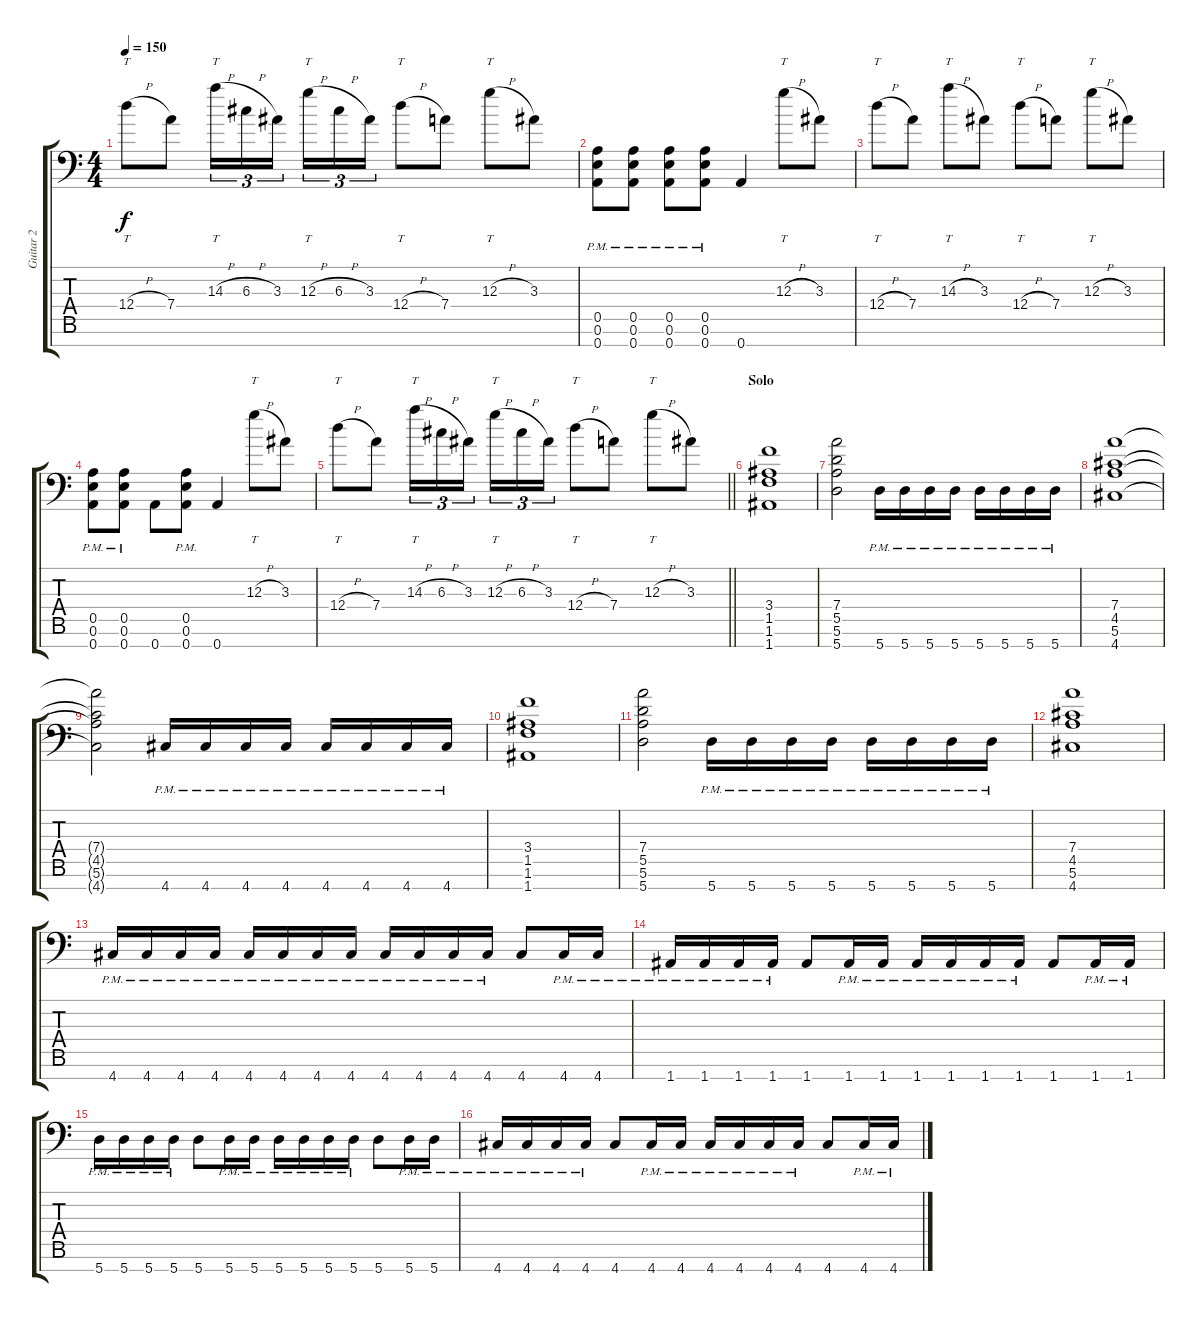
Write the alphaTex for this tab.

\track ("Guitar 2" "Guitar 2") {instrument distortionguitar}
\staff {score tabs}
\tuning (E4 B3 G3 D3 A2 E2 A1) {hide}
\ts (4 4)
\tempo 150
\clef f4
\ks c
12.4{h}.8{tt dy f} 7.4.8 14.3{h}.16{tt tu (3 2)} 6.3{h}.16{tu (3 2)} 3.3.16{tu (3 2) beam splitsecondary} 12.3{h}.16{tt tu (3 2)} 6.3{h}.16{tu (3 2)} 3.3.16{tu (3 2)} 12.4{h}.8{tt} 7.4.8 12.3{h}.8{tt} 3.3.8 |
(0.5{pm} 0.6{pm} 0.7{pm}).8 (0.5{pm} 0.6{pm} 0.7{pm}).8 (0.5{pm} 0.6{pm} 0.7{pm}).8 (0.5{pm} 0.6{pm} 0.7{pm}).8 0.7.4 12.3{h}.8{tt} 3.3.8 |
12.4{h}.8{tt} 7.4.8 14.3{h}.8{tt} 3.3.8 12.4{h}.8{tt} 7.4.8 12.3{h}.8{tt} 3.3.8 |
(0.5{pm} 0.6{pm} 0.7{pm}).8 (0.5{pm} 0.6{pm} 0.7{pm}).8 0.7.8 (0.5{pm} 0.6{pm} 0.7{pm}).8 0.7.4 12.3{h}.8{tt} 3.3.8 |
\barLineRight lightlight
12.4{h}.8{tt} 7.4.8 14.3{h}.16{tt tu (3 2)} 6.3{h}.16{tu (3 2)} 3.3.16{tu (3 2) beam splitsecondary} 12.3{h}.16{tt tu (3 2)} 6.3{h}.16{tu (3 2)} 3.3.16{tu (3 2)} 12.4{h}.8{tt} 7.4.8 12.3{h}.8{tt} 3.3.8 |
\section ("" "Solo")
(3.4 1.5 1.6 1.7).1 |
(7.4 5.5 5.6 5.7).2 5.7{pm}.16 5.7{pm}.16 5.7{pm}.16 5.7{pm}.16 5.7{pm}.16 5.7{pm}.16 5.7{pm}.16 5.7{pm}.16 |
(7.4 4.5 5.6 4.7).1 |
(7.4{t} 4.5{t} 5.6{t} 4.7{t}).2 4.7{pm}.16 4.7{pm}.16 4.7{pm}.16 4.7{pm}.16 4.7{pm}.16 4.7{pm}.16 4.7{pm}.16 4.7{pm}.16 |
(3.4 1.5 1.6 1.7).1 |
(7.4 5.5 5.6 5.7).2 5.7{pm}.16 5.7{pm}.16 5.7{pm}.16 5.7{pm}.16 5.7{pm}.16 5.7{pm}.16 5.7{pm}.16 5.7{pm}.16 |
(7.4 4.5 5.6 4.7).1 |
4.7{pm}.16 4.7{pm}.16 4.7{pm}.16 4.7{pm}.16 4.7{pm}.16 4.7{pm}.16 4.7{pm}.16 4.7{pm}.16 4.7{pm}.16 4.7{pm}.16 4.7{pm}.16 4.7{pm}.16 4.7.8 4.7{pm}.16 4.7{pm}.16 |
1.7{pm}.16 1.7{pm}.16 1.7{pm}.16 1.7{pm}.16 1.7.8 1.7{pm}.16 1.7{pm}.16 1.7{pm}.16 1.7{pm}.16 1.7{pm}.16 1.7{pm}.16 1.7.8 1.7{pm}.16 1.7{pm}.16 |
5.7{pm}.16 5.7{pm}.16 5.7{pm}.16 5.7{pm}.16 5.7.8 5.7{pm}.16 5.7{pm}.16 5.7{pm}.16 5.7{pm}.16 5.7{pm}.16 5.7{pm}.16 5.7.8 5.7{pm}.16 5.7{pm}.16 |
4.7{pm}.16 4.7{pm}.16 4.7{pm}.16 4.7{pm}.16 4.7.8 4.7{pm}.16 4.7{pm}.16 4.7{pm}.16 4.7{pm}.16 4.7{pm}.16 4.7{pm}.16 4.7.8 4.7{pm}.16 4.7{pm}.16
